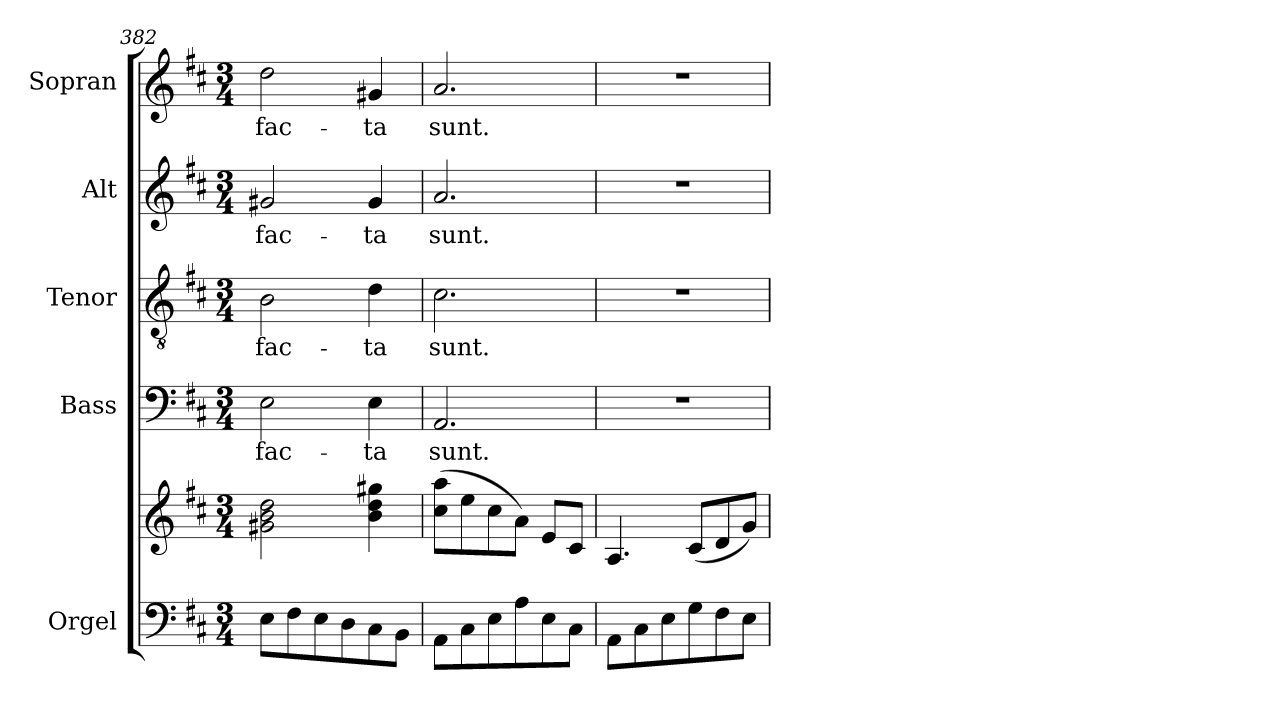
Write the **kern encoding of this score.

**kern	**kern	**kern	**text	**kern	**text	**kern	**text	**kern	**text
*part5	*part5	*part4	*part4	*part3	*part3	*part2	*part2	*part1	*part1
*staff6	*staff5	*staff4	*staff4	*staff3	*staff3	*staff2	*staff2	*staff1	*staff1
*I"Orgel	*	*I"Bass	*	*I"Tenor	*	*I"Alt	*	*I"Sopran	*
*I'Org.	*	*I'B.	*	*I'T.	*	*I'A.	*	*I'S.	*
*clefF4	*clefG2	*clefF4	*	*clefGv2	*	*clefG2	*	*clefG2	*
*k[f#c#]	*k[f#c#]	*k[f#c#]	*	*k[f#c#]	*	*k[f#c#]	*	*k[f#c#]	*
*D:	*D:	*D:	*	*D:	*	*D:	*	*D:	*
*M3/4	*M3/4	*M3/4	*	*M3/4	*	*M3/4	*	*M3/4	*
=382	=382	=382	=382	=382	=382	=382	=382	=382	=382
!	!	!	!LO:LY:b	!	!LO:LY:b	!	!LO:LY:b	!	!LO:LY:b
8E\L	2g#X\ 2b\ 2dd\	2E\	fac-	2B\	fac-	2g#X/	fac-	2dd\	fac-
8F#\	.	.	.	.	.	.	.	.	.
8E\	.	.	.	.	.	.	.	.	.
8D\	.	.	.	.	.	.	.	.	.
!	!	!	!LO:LY:b	!	!LO:LY:b	!	!LO:LY:b	!	!LO:LY:b
8C#\	4b\ 4dd\ 4gg#X\	4E\	-ta	4d\	-ta	4g#/	-ta	4g#X/	-ta
8BB\J	.	.	.	.	.	.	.	.	.
!!LO:LB:g=z
=383	=383	=383	=383	=383	=383	=383	=383	=383	=383
!	!	!	!LO:LY:b	!	!LO:LY:b	!	!LO:LY:b	!	!LO:LY:b
8AA\L	(>8cc#\ 8aa\L	2.AA/	sunt.	2.c#\	sunt.	2.a/	sunt.	2.a/	sunt.
8C#\	8ee\	.	.	.	.	.	.	.	.
8E\	8cc#\	.	.	.	.	.	.	.	.
8A\	8a\J)	.	.	.	.	.	.	.	.
8E\	8e/L	.	.	.	.	.	.	.	.
8C#\J	8c#/J	.	.	.	.	.	.	.	.
=384	=384	=384	=384	=384	=384	=384	=384	=384	=384
8AA\L	4.A/	2.r	.	2.r	.	2.r	.	2.r	.
8C#\	.	.	.	.	.	.	.	.	.
8E\	.	.	.	.	.	.	.	.	.
8G\	(<8c#/L	.	.	.	.	.	.	.	.
8F#\	8d/	.	.	.	.	.	.	.	.
8E\J	8g/J)	.	.	.	.	.	.	.	.
=	=	=	=	=	=	=	=	=	=
*-	*-	*-	*-	*-	*-	*-	*-	*-	*-
